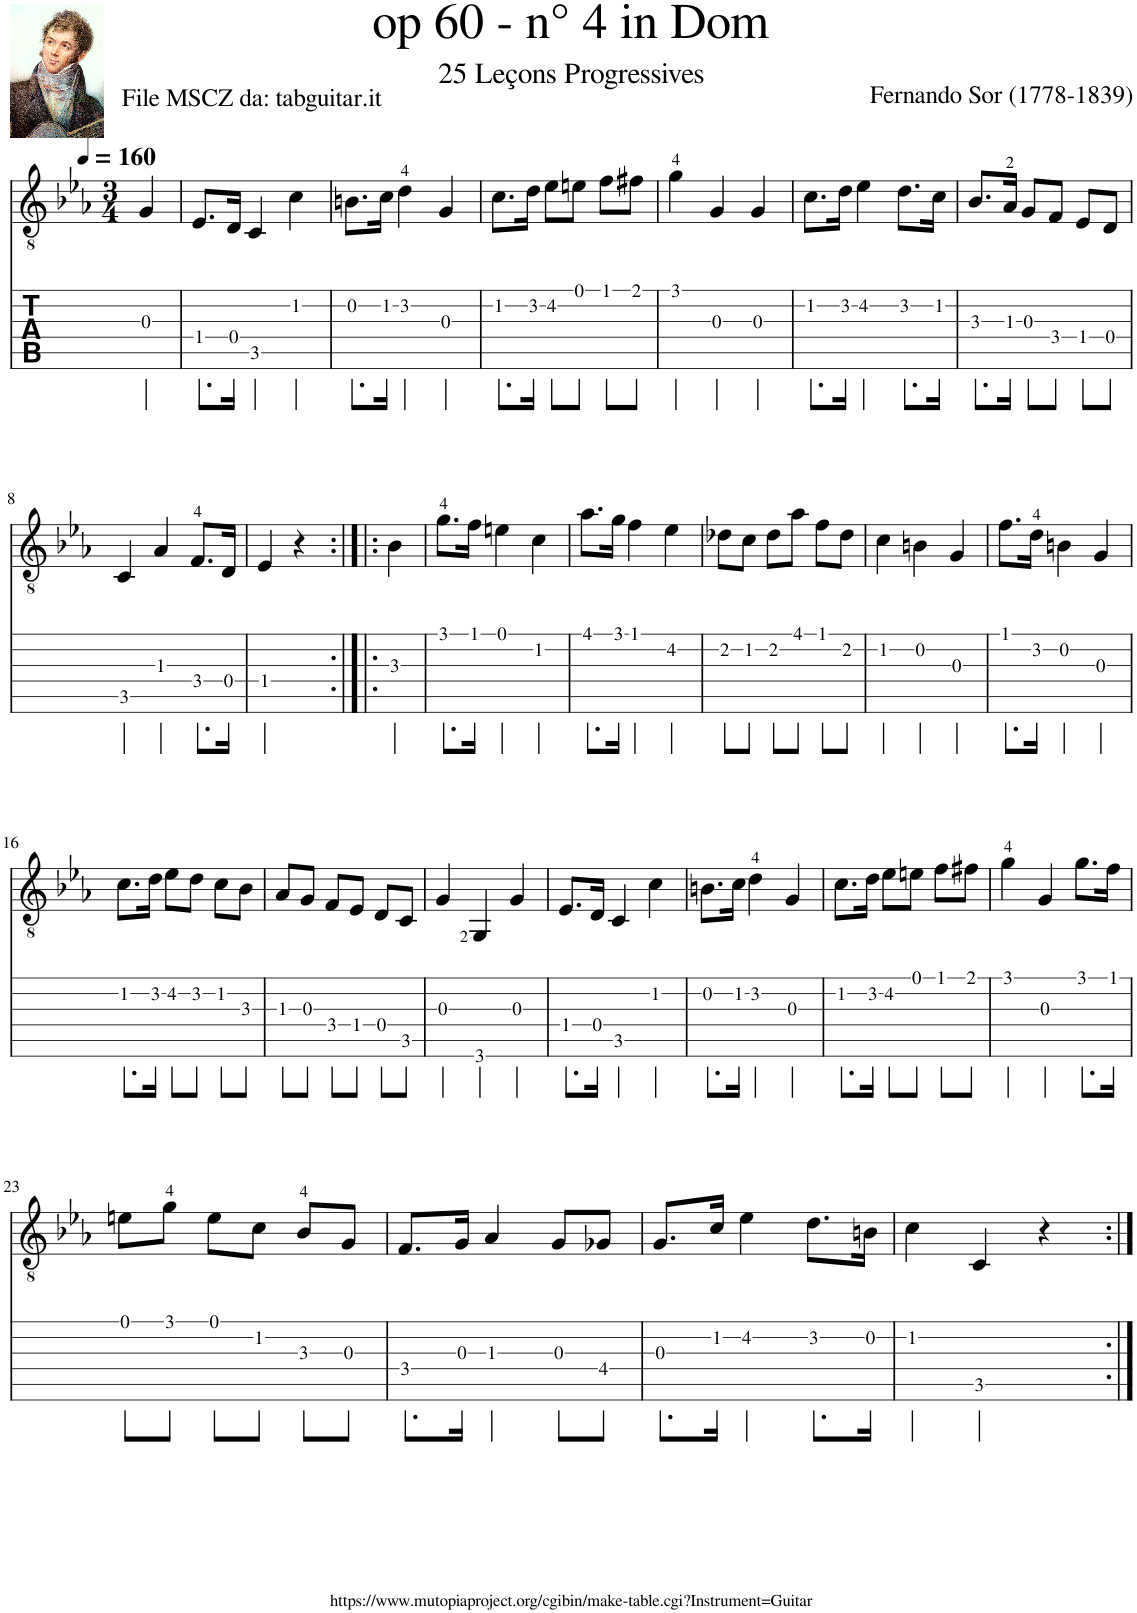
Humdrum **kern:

**kern	**kern
*part2	*part1
*staff2	*staff1
*I"Chitarra classica (Intavolatura)	*I"Chitarra classica
*stria6	*
*	*clefGv2
*k[b-e-a-]	*k[b-e-a-]
*M3/4	*M3/4
=1	=1
4G\	4G/
=2	=2
*	*MM160
8.E-\L	8.E-/L
16D\Jk	16D/Jk
4C\	4C/
4c\	4c\
=3	=3
8.Bn\L	8.Bn\L
16c\Jk	16c\Jk
4d\	4d\
4G\	4G/
=4	=4
8.c\L	8.c\L
16d\Jk	16d\Jk
8e-\L	8e-\L
8en\J	8en\J
8f\L	8f\L
8f#X\J	8f#X\J
=5	=5
4g\	4g\
4G\	4G/
4G\	4G/
=6	=6
8.c\L	8.c\L
16d\Jk	16d\Jk
4e-\	4e-\
8.d\L	8.d\L
16c\Jk	16c\Jk
=7	=7
8.B-\L	8.B-/L
16A-\Jk	16A-/Jk
8G\L	8G/L
8F\J	8F/J
8E-\L	8E-/L
8D\J	8D/J
!!LO:LB:g=z
=8	=8
4C\	4C/
4A-\	4A-/
8.F\L	8.F/L
16D\Jk	16D/Jk
=9	=9
4E-\	4E-/
4r	4r
=10:|!|:	=10:|!|:
4B-\	4B-\
=11	=11
8.g\L	8.g\L
16f\Jk	16f\Jk
4en\	4en\
4c\	4c\
=12	=12
8.a-\L	8.a-\L
16g\Jk	16g\Jk
4f\	4f\
4e-\	4e-\
=13	=13
8d-X\L	8d-X\L
8c\J	8c\J
8d-\L	8d-\L
8a-\J	8a-\J
8f\L	8f\L
8d-\J	8d-\J
=14	=14
4c\	4c\
4Bn\	4Bn\
4G\	4G/
=15	=15
8.f\L	8.f\L
16d\Jk	16d\Jk
4Bn\	4Bn\
4G\	4G/
!!LO:LB:g=z
=16	=16
8.c\L	8.c\L
16d\Jk	16d\Jk
8e-\L	8e-\L
8d\J	8d\J
8c\L	8c\L
8B-\J	8B-\J
=17	=17
8A-\L	8A-/L
8G\J	8G/J
8F\L	8F/L
8E-\J	8E-/J
8D\L	8D/L
8C\J	8C/J
=18	=18
4G\	4G/
4GG\	4GG/
4G\	4G/
=19	=19
8.E-\L	8.E-/L
16D\Jk	16D/Jk
4C\	4C/
4c\	4c\
=20	=20
8.Bn\L	8.Bn\L
16c\Jk	16c\Jk
4d\	4d\
4G\	4G/
=21	=21
8.c\L	8.c\L
16d\Jk	16d\Jk
8e-\L	8e-\L
8en\J	8en\J
8f\L	8f\L
8f#X\J	8f#X\J
=22	=22
4g\	4g\
4G\	4G/
8.g\L	8.g\L
16f\Jk	16f\Jk
!!LO:LB:g=z
=23	=23
8en\L	8en\L
8g\J	8g\J
8e\L	8e\L
8c\J	8c\J
8B-\L	8B-/L
8G\J	8G/J
=24	=24
8.F\L	8.F/L
16G\Jk	16G/Jk
4A-\	4A-/
8G\L	8G/L
8G-X\J	8G-X/J
=25	=25
8.G\L	8.G/L
16c\Jk	16c/Jk
4e-\	4e-\
8.d\L	8.d\L
16Bn\Jk	16Bn\Jk
=26	=26
4c\	4c\
4C\	4C/
4r	4r
=:|!	=:|!
*-	*-
